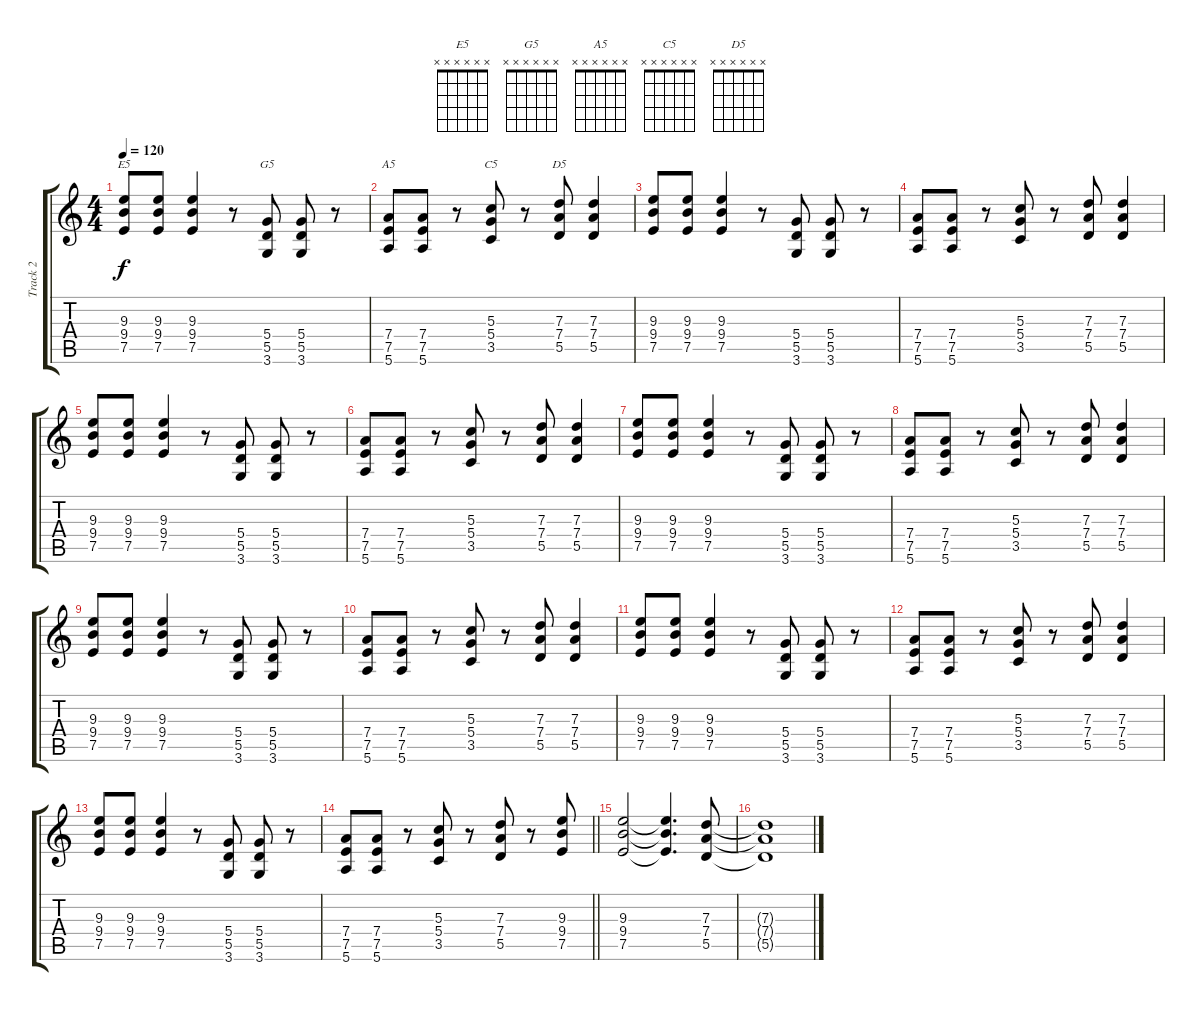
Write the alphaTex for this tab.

\track ("Track 2" "Track 2") {instrument overdrivenguitar}
\staff {score tabs}
\tuning (E4 B3 G3 D3 A2 E2) {hide}
\chord ("E5" x x x x x x)
\chord ("G5" x x x x x x)
\chord ("A5" x x x x x x)
\chord ("C5" x x x x x x)
\chord ("D5" x x x x x x)
\ts (4 4)
\tempo 120
\clef g2
\ks c
(9.3 9.4 7.5).8{ch "E5" dy f} (9.3 9.4 7.5).8 (9.3 9.4 7.5).4 r.8 (5.4 5.5 3.6).8{ch "G5"} (5.4 5.5 3.6).8 r.8 |
(7.4 7.5 5.6).8{ch "A5"} (7.4 7.5 5.6).8 r.8 (5.3 5.4 3.5).8{ch "C5"} r.8 (7.3 7.4 5.5).8{ch "D5"} (7.3 7.4 5.5).4 |
(9.3 9.4 7.5).8 (9.3 9.4 7.5).8 (9.3 9.4 7.5).4 r.8 (5.4 5.5 3.6).8 (5.4 5.5 3.6).8 r.8 |
(7.4 7.5 5.6).8 (7.4 7.5 5.6).8 r.8 (5.3 5.4 3.5).8 r.8 (7.3 7.4 5.5).8 (7.3 7.4 5.5).4 |
(9.3 9.4 7.5).8 (9.3 9.4 7.5).8 (9.3 9.4 7.5).4 r.8 (5.4 5.5 3.6).8 (5.4 5.5 3.6).8 r.8 |
(7.4 7.5 5.6).8 (7.4 7.5 5.6).8 r.8 (5.3 5.4 3.5).8 r.8 (7.3 7.4 5.5).8 (7.3 7.4 5.5).4 |
(9.3 9.4 7.5).8 (9.3 9.4 7.5).8 (9.3 9.4 7.5).4 r.8 (5.4 5.5 3.6).8 (5.4 5.5 3.6).8 r.8 |
(7.4 7.5 5.6).8 (7.4 7.5 5.6).8 r.8 (5.3 5.4 3.5).8 r.8 (7.3 7.4 5.5).8 (7.3 7.4 5.5).4 |
(9.3 9.4 7.5).8 (9.3 9.4 7.5).8 (9.3 9.4 7.5).4 r.8 (5.4 5.5 3.6).8 (5.4 5.5 3.6).8 r.8 |
(7.4 7.5 5.6).8 (7.4 7.5 5.6).8 r.8 (5.3 5.4 3.5).8 r.8 (7.3 7.4 5.5).8 (7.3 7.4 5.5).4 |
(9.3 9.4 7.5).8 (9.3 9.4 7.5).8 (9.3 9.4 7.5).4 r.8 (5.4 5.5 3.6).8 (5.4 5.5 3.6).8 r.8 |
(7.4 7.5 5.6).8 (7.4 7.5 5.6).8 r.8 (5.3 5.4 3.5).8 r.8 (7.3 7.4 5.5).8 (7.3 7.4 5.5).4 |
(9.3 9.4 7.5).8 (9.3 9.4 7.5).8 (9.3 9.4 7.5).4 r.8 (5.4 5.5 3.6).8 (5.4 5.5 3.6).8 r.8 |
\barLineRight lightlight
(7.4 7.5 5.6).8 (7.4 7.5 5.6).8 r.8 (5.3 5.4 3.5).8 r.8 (7.3 7.4 5.5).8 r.8 (9.3 9.4 7.5).8 |
(9.3 9.4 7.5).2 (9.3{t} 9.4{t} 7.5{t}).4{d} (7.3 7.4 5.5).8 |
(7.3{t} 7.4{t} 5.5{t}).1
